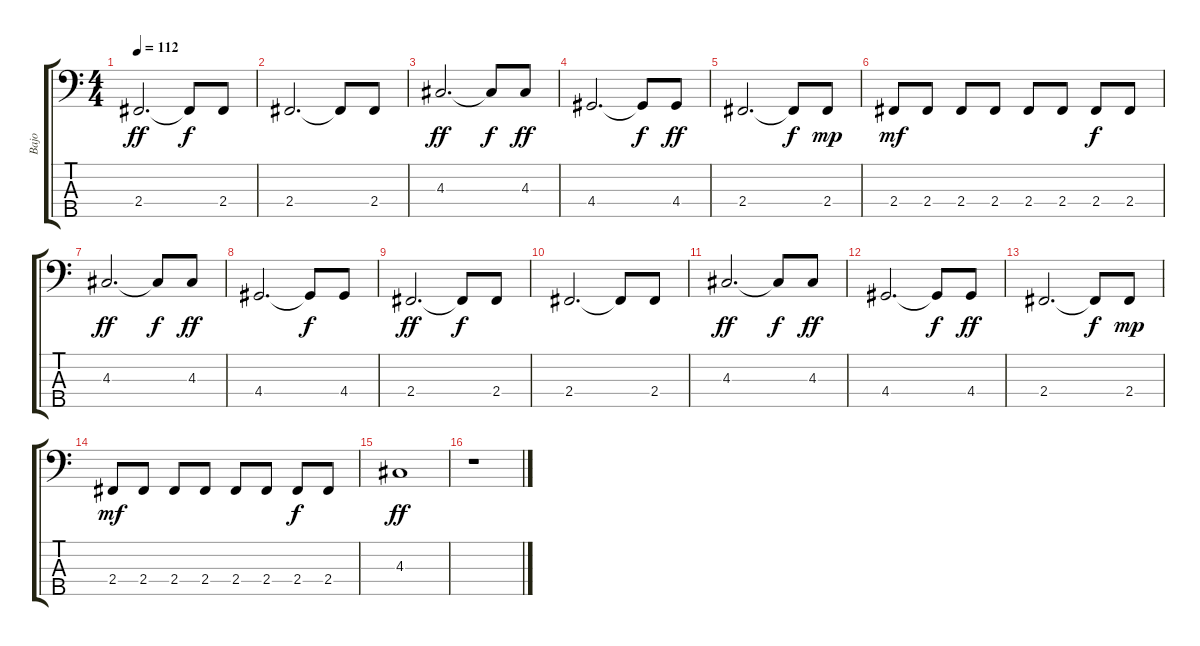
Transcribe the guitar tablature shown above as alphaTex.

\track ("Bajo" "Bajo") {instrument electricbassfinger}
\staff {score tabs}
\tuning (G2 D2 A1 E1 B0) {hide}
\ts (4 4)
\tempo 112
\clef f4
\ks c
2.4.2{d dy ff} 2.4{t}.8{dy f} 2.4.8 |
2.4.2{d} 2.4{t}.8 2.4.8 |
4.3.2{d dy ff} 4.3{t}.8{dy f} 4.3.8{dy ff} |
4.4.2{d} 4.4{t}.8{dy f} 4.4.8{dy ff} |
2.4.2{d} 2.4{t}.8{dy f} 2.4.8{dy mp} |
2.4.8{dy mf} 2.4.8 2.4.8 2.4.8 2.4.8 2.4.8 2.4.8{dy f} 2.4.8 |
4.3.2{d dy ff} 4.3{t}.8{dy f} 4.3.8{dy ff} |
4.4.2{d} 4.4{t}.8{dy f} 4.4.8 |
2.4.2{d dy ff} 2.4{t}.8{dy f} 2.4.8 |
2.4.2{d} 2.4{t}.8 2.4.8 |
4.3.2{d dy ff} 4.3{t}.8{dy f} 4.3.8{dy ff} |
4.4.2{d} 4.4{t}.8{dy f} 4.4.8{dy ff} |
2.4.2{d} 2.4{t}.8{dy f} 2.4.8{dy mp} |
2.4.8{dy mf} 2.4.8 2.4.8 2.4.8 2.4.8 2.4.8 2.4.8{dy f} 2.4.8 |
4.3.1{dy ff} |
r.1
